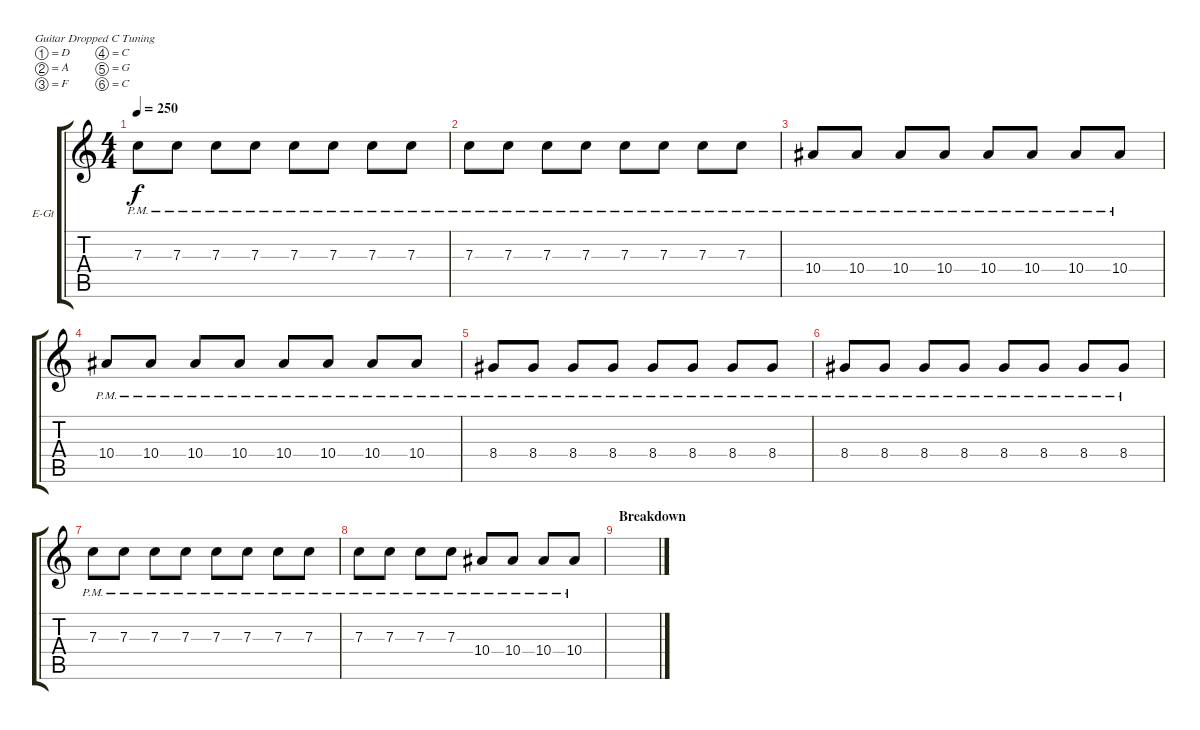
\defaultSystemsLayout 4
\bracketExtendMode groupsimilarinstruments
\firstSystemTrackNameOrientation horizontal
\otherSystemsTrackNameOrientation horizontal
\track ("Guitar 3" "E-Gt") {instrument distortionguitar}
\staff {score tabs}
\tuning (D4 A3 F3 C3 G2 C2)
\ts (4 4)
\tempo 250
\clef g2
\ks c
7.3{pm}.8{dy f} 7.3{pm}.8 7.3{pm}.8 7.3{pm}.8 7.3{pm}.8 7.3{pm}.8 7.3{pm}.8 7.3{pm}.8 |
7.3{pm}.8 7.3{pm}.8 7.3{pm}.8 7.3{pm}.8 7.3{pm}.8 7.3{pm}.8 7.3{pm}.8 7.3{pm}.8 |
10.4{pm}.8 10.4{pm}.8 10.4{pm}.8 10.4{pm}.8 10.4{pm}.8 10.4{pm}.8 10.4{pm}.8 10.4{pm}.8 |
10.4{pm}.8 10.4{pm}.8 10.4{pm}.8 10.4{pm}.8 10.4{pm}.8 10.4{pm}.8 10.4{pm}.8 10.4{pm}.8 |
8.4{pm}.8 8.4{pm}.8 8.4{pm}.8 8.4{pm}.8 8.4{pm}.8 8.4{pm}.8 8.4{pm}.8 8.4{pm}.8 |
8.4{pm}.8 8.4{pm}.8 8.4{pm}.8 8.4{pm}.8 8.4{pm}.8 8.4{pm}.8 8.4{pm}.8 8.4{pm}.8 |
7.3{pm}.8 7.3{pm}.8 7.3{pm}.8 7.3{pm}.8 7.3{pm}.8 7.3{pm}.8 7.3{pm}.8 7.3{pm}.8 |
7.3{pm}.8 7.3{pm}.8 7.3{pm}.8 7.3{pm}.8 10.4{pm}.8 10.4{pm}.8 10.4{pm}.8 10.4{pm}.8 |
\section ("" "Breakdown")
